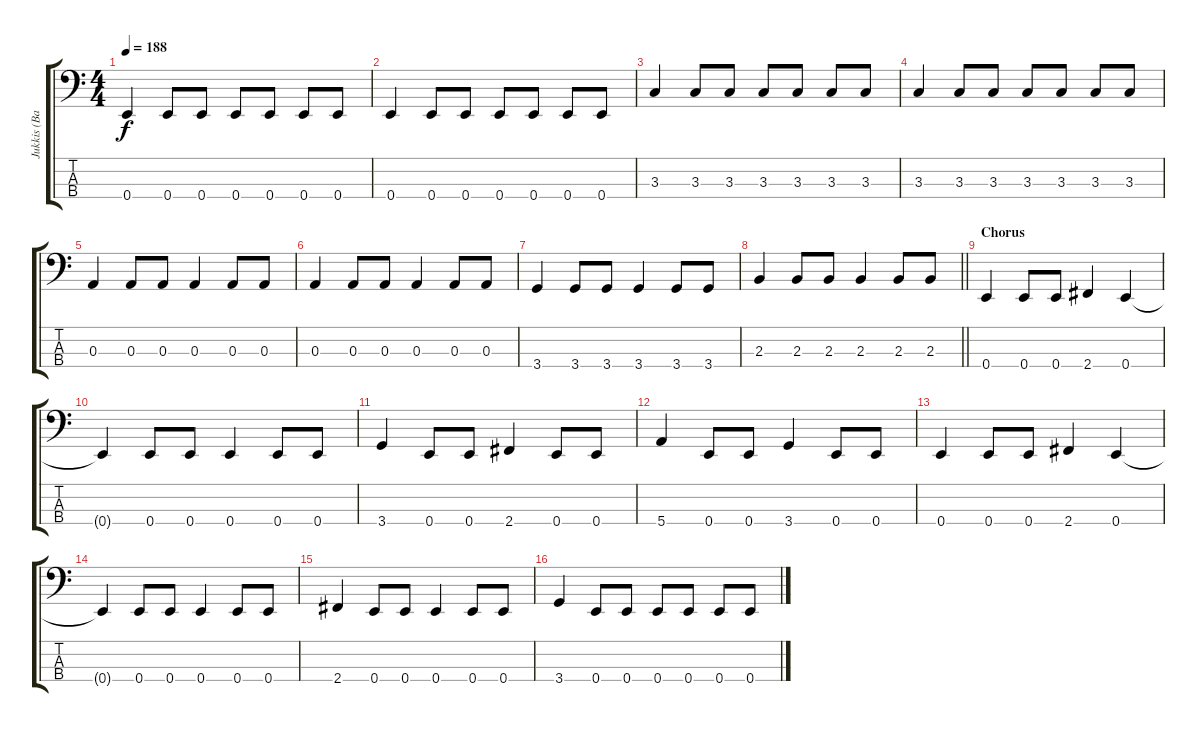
\track ("Jukkis (Bass)" "Jukkis (Ba") {instrument electricbassfinger}
\staff {score tabs}
\tuning (G2 D2 A1 E1) {hide}
\ts (4 4)
\tempo 188
\clef f4
\ks c
0.4.4{dy f} 0.4.8 0.4.8 0.4.8 0.4.8 0.4.8 0.4.8 |
0.4.4 0.4.8 0.4.8 0.4.8 0.4.8 0.4.8 0.4.8 |
3.3.4 3.3.8 3.3.8 3.3.8 3.3.8 3.3.8 3.3.8 |
3.3.4 3.3.8 3.3.8 3.3.8 3.3.8 3.3.8 3.3.8 |
0.3.4 0.3.8 0.3.8 0.3.4 0.3.8 0.3.8 |
0.3.4 0.3.8 0.3.8 0.3.4 0.3.8 0.3.8 |
3.4.4 3.4.8 3.4.8 3.4.4 3.4.8 3.4.8 |
\barLineRight lightlight
2.3.4 2.3.8 2.3.8 2.3.4 2.3.8 2.3.8 |
\section ("" "Chorus")
0.4.4 0.4.8 0.4.8 2.4.4 0.4.4 |
0.4{t}.4 0.4.8 0.4.8 0.4.4 0.4.8 0.4.8 |
3.4.4 0.4.8 0.4.8 2.4.4 0.4.8 0.4.8 |
5.4.4 0.4.8 0.4.8 3.4.4 0.4.8 0.4.8 |
0.4.4 0.4.8 0.4.8 2.4.4 0.4.4 |
0.4{t}.4 0.4.8 0.4.8 0.4.4 0.4.8 0.4.8 |
2.4.4 0.4.8 0.4.8 0.4.4 0.4.8 0.4.8 |
3.4.4 0.4.8 0.4.8 0.4.8 0.4.8 0.4.8 0.4.8
